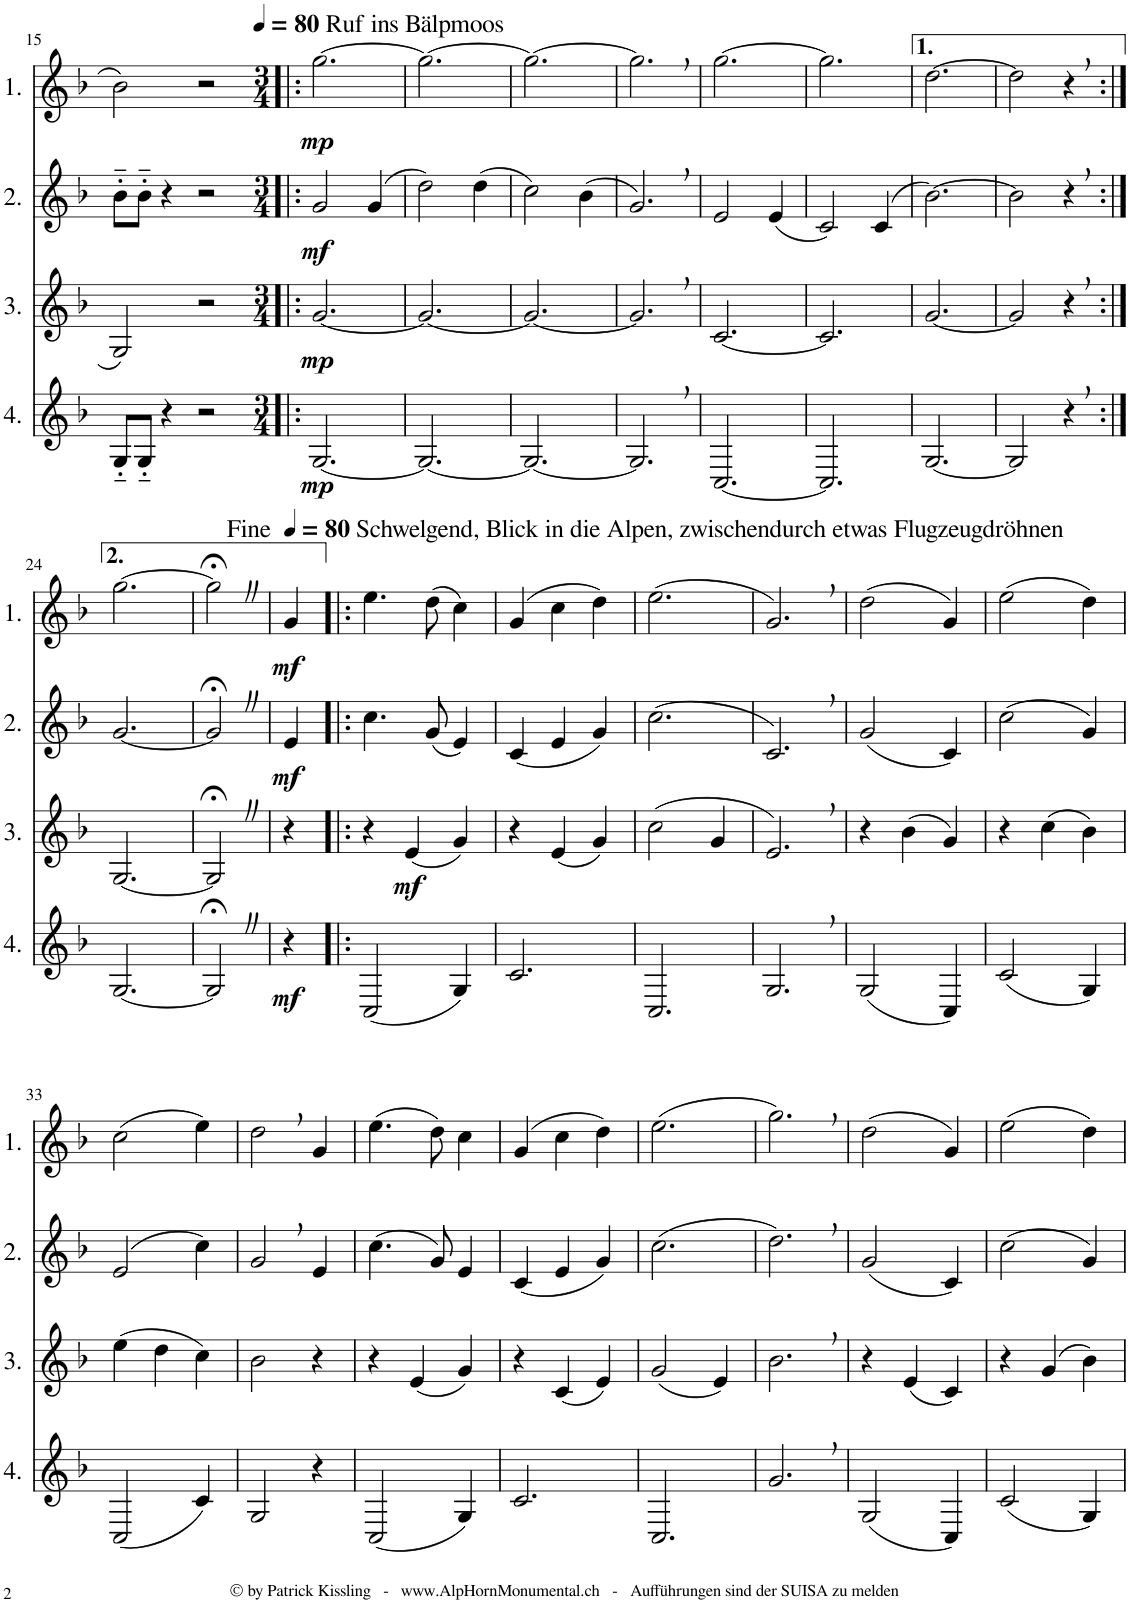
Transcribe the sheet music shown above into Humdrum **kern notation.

**kern	**dynam	**kern	**dynam	**kern	**dynam	**kern	**dynam
*part4	*part4	*part3	*part3	*part2	*part2	*part1	*part1
*staff4	*staff4	*staff3	*staff3	*staff2	*staff2	*staff1	*staff1
*I"4.	*	*I"3.	*	*I"2.	*	*I"1.	*
!!LO:PB:g=z
*clefG2	*	*clefG2	*	*clefG2	*	*clefG2	*
*Trd4c7	*	*Trd4c7	*	*Trd4c7	*	*Trd4c7	*
*k[b-]	*	*k[b-]	*	*k[b-]	*	*k[b-]	*
*M4/4	*	*M4/4	*	*M4/4	*	*M4/4	*
=15	=15	=15	=15	=15	=15	=15	=15
8G'~/L	.	2G/	.	8b-'~\L	.	2b-\	.
8G'~/J	.	.	.	8b-'~\J	.	.	.
4r	.	.	.	4r	.	.	.
2r	.	2r	.	2r	.	2r	.
=16!|:	=16!|:	=16!|:	=16!|:	=16!|:	=16!|:	=16!|:	=16!|:
*M3/4	*	*M3/4	*	*M3/4	*	*M3/4	*
*	*	*	*	*	*	*MM80	*
!	!	!	!	!	!	!LO:TX:a:t=Ruf ins Bälpmoos	!
!	!LO:DY:b	!	!LO:DY:b	!	!LO:DY:b	!	!LO:DY:b
[2.G/	mp	[2.g/	mp	2g/	mf	[2.gg\	mp
.	.	.	.	(4g/	.	.	.
=17	=17	=17	=17	=17	=17	=17	=17
2.G/_	.	2.g/_	.	2dd\)	.	2.gg\_	.
.	.	.	.	(4dd\	.	.	.
=18	=18	=18	=18	=18	=18	=18	=18
2.G/_	.	2.g/_	.	2cc\)	.	2.gg\_	.
.	.	.	.	(4b-\	.	.	.
=19	=19	=19	=19	=19	=19	=19	=19
2.G,/]	.	2.g,/]	.	2.g,/)	.	2.gg,\]	.
=20	=20	=20	=20	=20	=20	=20	=20
[2.C/	.	[2.c/	.	2e/	.	[2.gg\	.
.	.	.	.	(4e/	.	.	.
=21	=21	=21	=21	=21	=21	=21	=21
2.C/]	.	2.c/]	.	2c/)	.	2.gg\]	.
.	.	.	.	(4c/	.	.	.
=22	=22	=22	=22	=22	=22	=22	=22
[2.G/	.	[2.g/	.	[2.b-\)	.	[2.dd\	.
=23	=23	=23	=23	=23	=23	=23	=23
2G/]	.	2g/]	.	2b-\]	.	2dd\]	.
4r	.	4r	.	4r	.	4r	.
!!LO:LB:g=z
=24:|!	=24:|!	=24:|!	=24:|!	=24:|!	=24:|!	=24:|!	=24:|!
[2.G/	.	[2.G/	.	[2.g/	.	[2.gg\	.
=25	=25	=25	=25	=25	=25	=25	=25
2G;<Z/]	.	2G;<Z/]	.	2g;<Z/]	.	2gg;<Z\]	.
=26	=26	=26	=26	=26	=26	=26	=26
*	*	*	*	*	*	*MM80	*
!	!	!	!	!	!	!LO:TX:a:t=Schwelgend, Blick in die Alpen, zwischendurch etwas Flugzeugdröhnen	!
!	!LO:DY:b	!	!	!	!LO:DY:b	!	!LO:DY:b
4r	mf	4r	.	4e/	mf	4g/	mf
=27!|:	=27!|:	=27!|:	=27!|:	=27!|:	=27!|:	=27!|:	=27!|:
(2C/	.	4r	.	4.cc\	.	4.ee\	.
!	!	!	!LO:DY:b	!	!	!	!
.	.	(4e/	mf	.	.	.	.
.	.	.	.	(8g/	.	(8dd\	.
4G/)	.	4g/)	.	4e/)	.	4cc\)	.
=28	=28	=28	=28	=28	=28	=28	=28
2.c/	.	4r	.	(4c/	.	(4g/	.
.	.	(4e/	.	4e/	.	4cc\	.
.	.	4g/)	.	4g/)	.	4dd\)	.
=29	=29	=29	=29	=29	=29	=29	=29
2.C/	.	(2cc\	.	(2.cc\	.	(2.ee\	.
.	.	4g/	.	.	.	.	.
=30	=30	=30	=30	=30	=30	=30	=30
2.G,/	.	2.e,/)	.	2.c,/)	.	2.g,/)	.
=31	=31	=31	=31	=31	=31	=31	=31
(2G/	.	4r	.	(2g/	.	(2dd\	.
.	.	(4b-\	.	.	.	.	.
4C/)	.	4g/)	.	4c/)	.	4g/)	.
=32	=32	=32	=32	=32	=32	=32	=32
(2c/	.	4r	.	(2cc\	.	(2ee\	.
.	.	(4cc\	.	.	.	.	.
4G/)	.	4b-\)	.	4g/)	.	4dd\)	.
!!LO:LB:g=z
=33	=33	=33	=33	=33	=33	=33	=33
(2C/	.	(4ee\	.	(2e/	.	(2cc\	.
.	.	4dd\	.	.	.	.	.
4c/)	.	4cc\)	.	4cc\)	.	4ee\)	.
=34	=34	=34	=34	=34	=34	=34	=34
2G/	.	2b-\	.	2g,/	.	2dd,\	.
4r	.	4r	.	4e/	.	4g/	.
=35	=35	=35	=35	=35	=35	=35	=35
(2C/	.	4r	.	(4.cc\	.	(4.ee\	.
.	.	(4e/	.	.	.	.	.
.	.	.	.	8g/)	.	8dd\)	.
4G/)	.	4g/)	.	4e/	.	4cc\	.
=36	=36	=36	=36	=36	=36	=36	=36
2.c/	.	4r	.	(4c/	.	(4g/	.
.	.	(4c/	.	4e/	.	4cc\	.
.	.	4e/)	.	4g/)	.	4dd\)	.
=37	=37	=37	=37	=37	=37	=37	=37
2.C/	.	(2g/	.	(2.cc\	.	(2.ee\	.
.	.	4e/)	.	.	.	.	.
=38	=38	=38	=38	=38	=38	=38	=38
2.g,/	.	2.b-,\	.	2.dd,\)	.	2.gg,\)	.
=39	=39	=39	=39	=39	=39	=39	=39
(2G/	.	4r	.	(2g/	.	(2dd\	.
.	.	(4e/	.	.	.	.	.
4C/)	.	4c/)	.	4c/)	.	4g/)	.
=40	=40	=40	=40	=40	=40	=40	=40
(2c/	.	4r	.	(2cc\	.	(2ee\	.
.	.	(4g/	.	.	.	.	.
4G/)	.	4b-\)	.	4g/)	.	4dd\)	.
=	=	=	=	=	=	=	=
*-	*-	*-	*-	*-	*-	*-	*-
